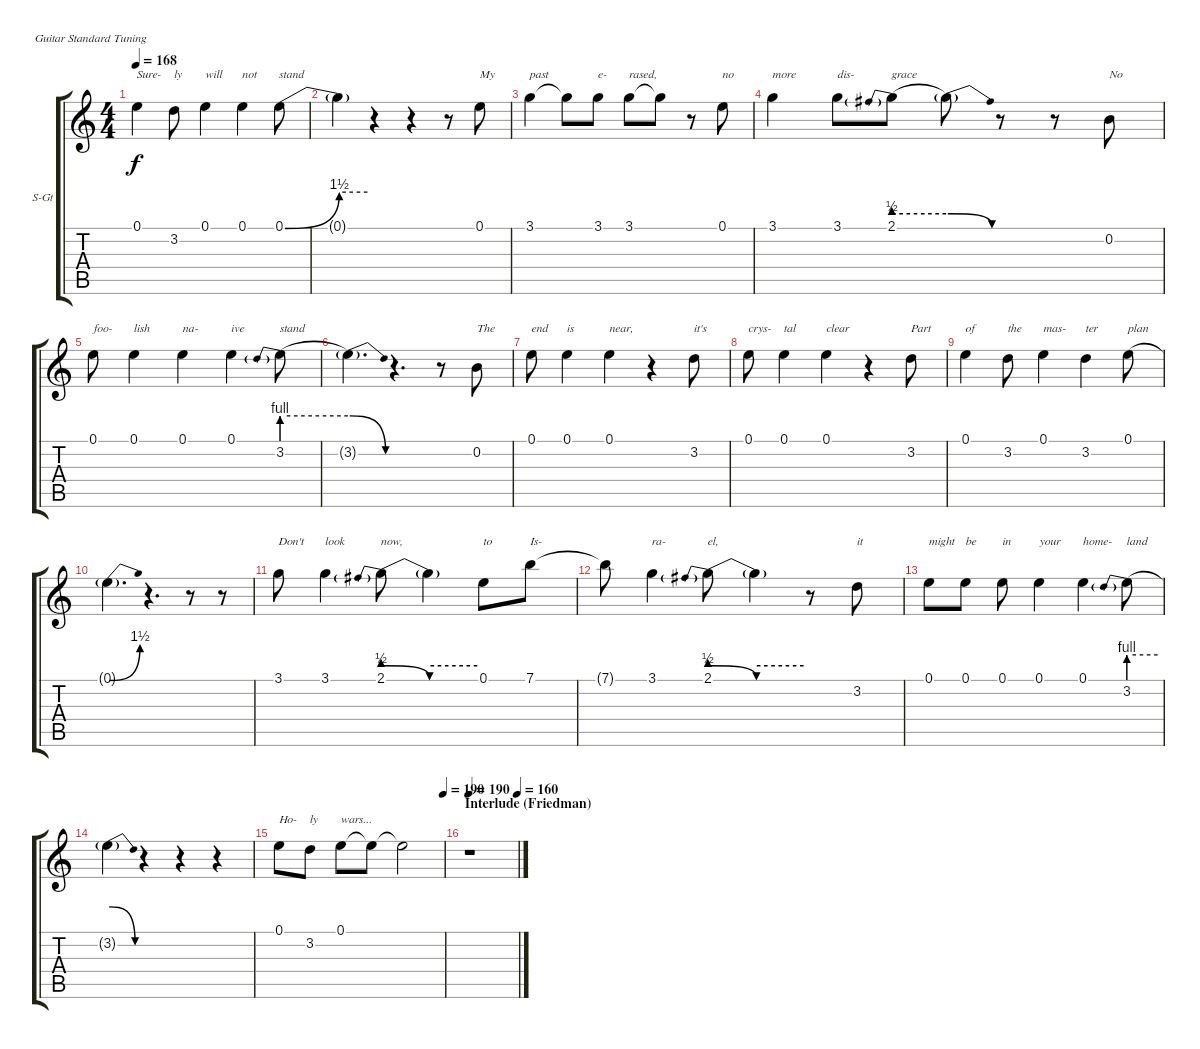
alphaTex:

\bracketExtendMode groupsimilarinstruments
\firstSystemTrackNameOrientation horizontal
\otherSystemsTrackNameOrientation horizontal
\track ("D. Mustaine (Vocals)" "S-Gt") {instrument lead6voice}
\staff {score tabs}
\tuning (E4 B3 G3 D3 A2 E2)
\displaytranspose 12
\ts (4 4)
\tempo 168
\clef g2
\ks c
0.1.4{txt "Sure-" dy f} 3.2.8{txt "ly"} 0.1.4{txt "will"} 0.1.4{txt "not"} 0.1{be (bend 0 0 60 6)}.8{txt "stand"} |
0.1{be (hold 0 6 60 6) t}.4 r.4 r.4 r.8 0.1.8{txt "My"} |
3.1.4{txt "past"} 3.1{t}.8 3.1.8{txt "e-"} 3.1.8{txt "rased,"} 3.1{t}.8 r.8 0.1.8{txt "no"} |
3.1.4{txt "more"} 3.1.8{txt "dis-"} 2.1{be (prebend 0 2 60 2)}.8{txt "grace"} 2.1{be (release 0 2 60 0) t}.8 r.8 r.8 0.2.8{txt "No"} |
0.1.8{txt "foo-"} 0.1.4{txt "lish"} 0.1.4{txt "na-"} 0.1.4{txt "ive"} 3.2{be (prebend 0 4 60 4)}.8{txt "stand"} |
3.2{be (release 0 4 60 0) t}.4{d} r.4{d} r.8 0.2.8{txt "The"} |
0.1.8{txt "end"} 0.1.4{txt "is"} 0.1.4{txt "near,"} r.4 3.2.8{txt "it's"} |
0.1.8{txt "crys-"} 0.1.4{txt "tal"} 0.1.4{txt "clear"} r.4 3.2.8{txt "Part"} |
0.1.4{txt "of"} 3.2.8{txt "the"} 0.1.4{txt "mas-"} 3.2.4{txt "ter"} 0.1{be (hold 0 0 60 0)}.8{txt "plan"} |
0.1{be (bend 0 0 60 6) t}.4{d} r.4{d} r.8 r.8 |
3.1.8{txt "Don't"} 3.1.4{txt "look"} 2.1{be (prebendrelease 0 2 60 0)}.8{txt "now,"} 2.1{be (hold 0 2 60 2) t}.4 0.1.8{txt "to"} 7.1.8{txt "Is-"} |
7.1{t}.8 3.1.4{txt "ra-"} 2.1{be (prebendrelease 0 2 60 0)}.8{txt "el,"} 2.1{be (hold 0 2 60 2) t}.4 r.8 3.2.8{txt "it"} |
0.1.8{txt "might"} 0.1.8{txt "be"} 0.1.8{txt "in"} 0.1.4{txt "your"} 0.1.4{txt "home-"} 3.2{be (prebend 0 4 60 4)}.8{txt "land"} |
3.2{be (release 0 4 60 0) t}.4 r.4 r.4 r.4 |
\tempo (190 1)
0.1.8{txt "Ho-"} 3.2.8{txt "ly"} 0.1.8{txt "wars..."} 0.1{t}.8 0.1{t}.2 |
\section ("" "Interlude (Friedman)")
\tempo 190
\tempo (160 1)
r.1
